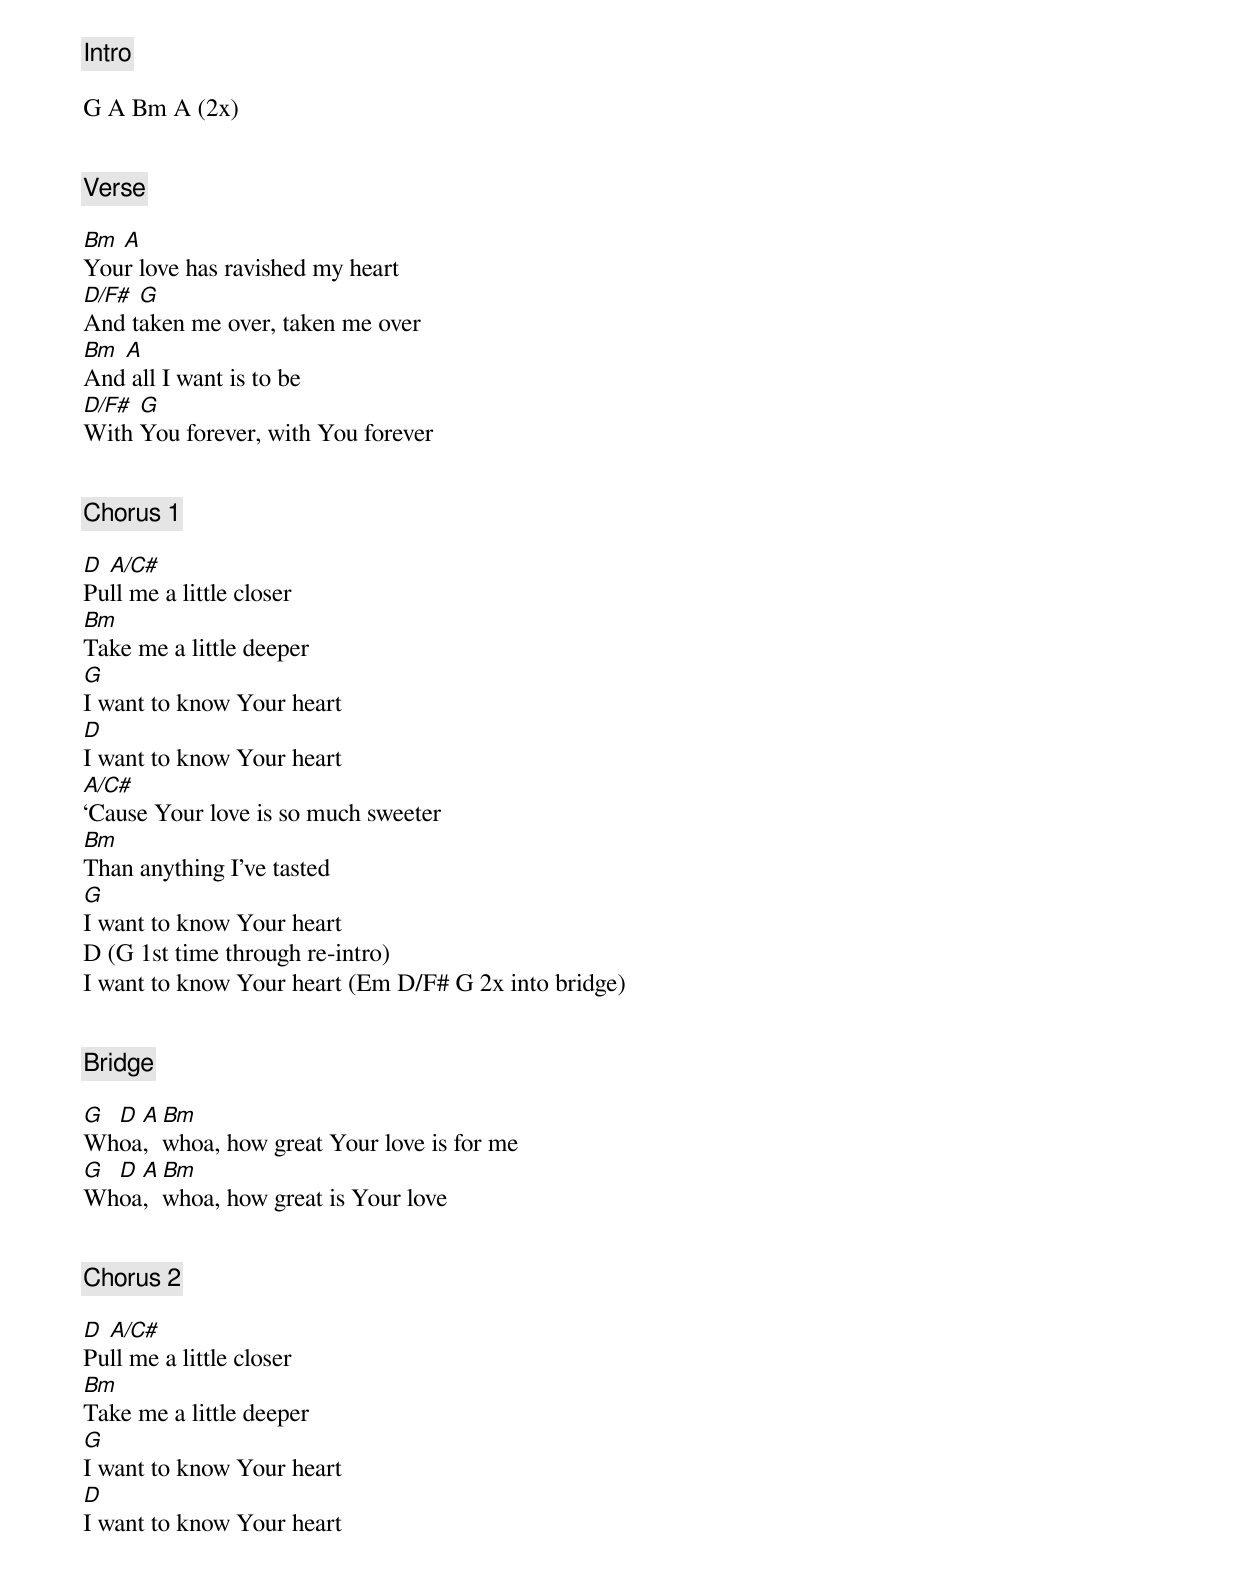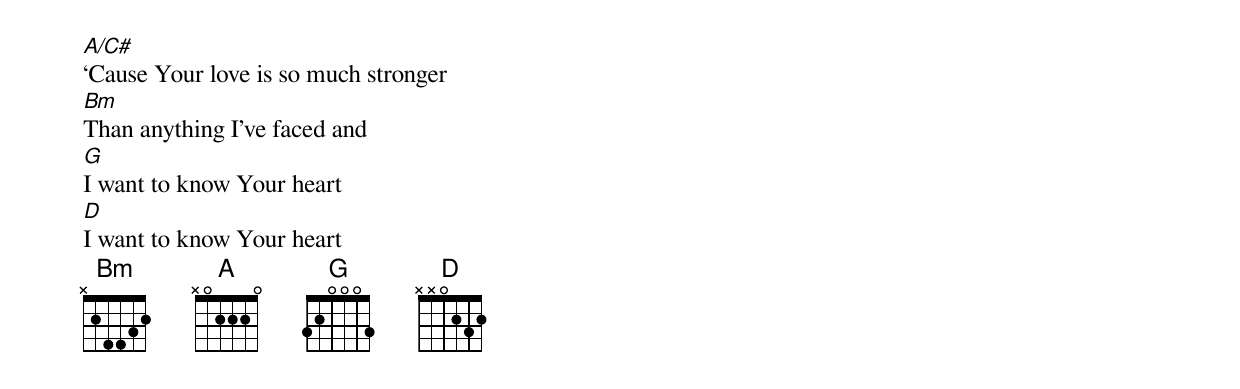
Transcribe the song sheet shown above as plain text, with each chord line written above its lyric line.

[Intro]

G A Bm A (2x)


[Verse]

Bm A
Your love has ravished my heart
D/F# G
And taken me over, taken me over
Bm A
And all I want is to be
D/F# G
With You forever, with You forever


[Chorus 1]

D A/C#
Pull me a little closer
Bm
Take me a little deeper
G
I want to know Your heart
D
I want to know Your heart
A/C#
‘Cause Your love is so much sweeter
Bm
Than anything I’ve tasted
G
I want to know Your heart
D (G 1st time through re-intro)
I want to know Your heart (Em D/F# G 2x into bridge)


[Bridge]

G D A Bm
Whoa, whoa, how great Your love is for me
G D A Bm
Whoa, whoa, how great is Your love


[Chorus 2]

D A/C#
Pull me a little closer
Bm
Take me a little deeper
G
I want to know Your heart
D
I want to know Your heart
A/C#
‘Cause Your love is so much stronger
Bm
Than anything I’ve faced and
G
I want to know Your heart
D
I want to know Your heart
